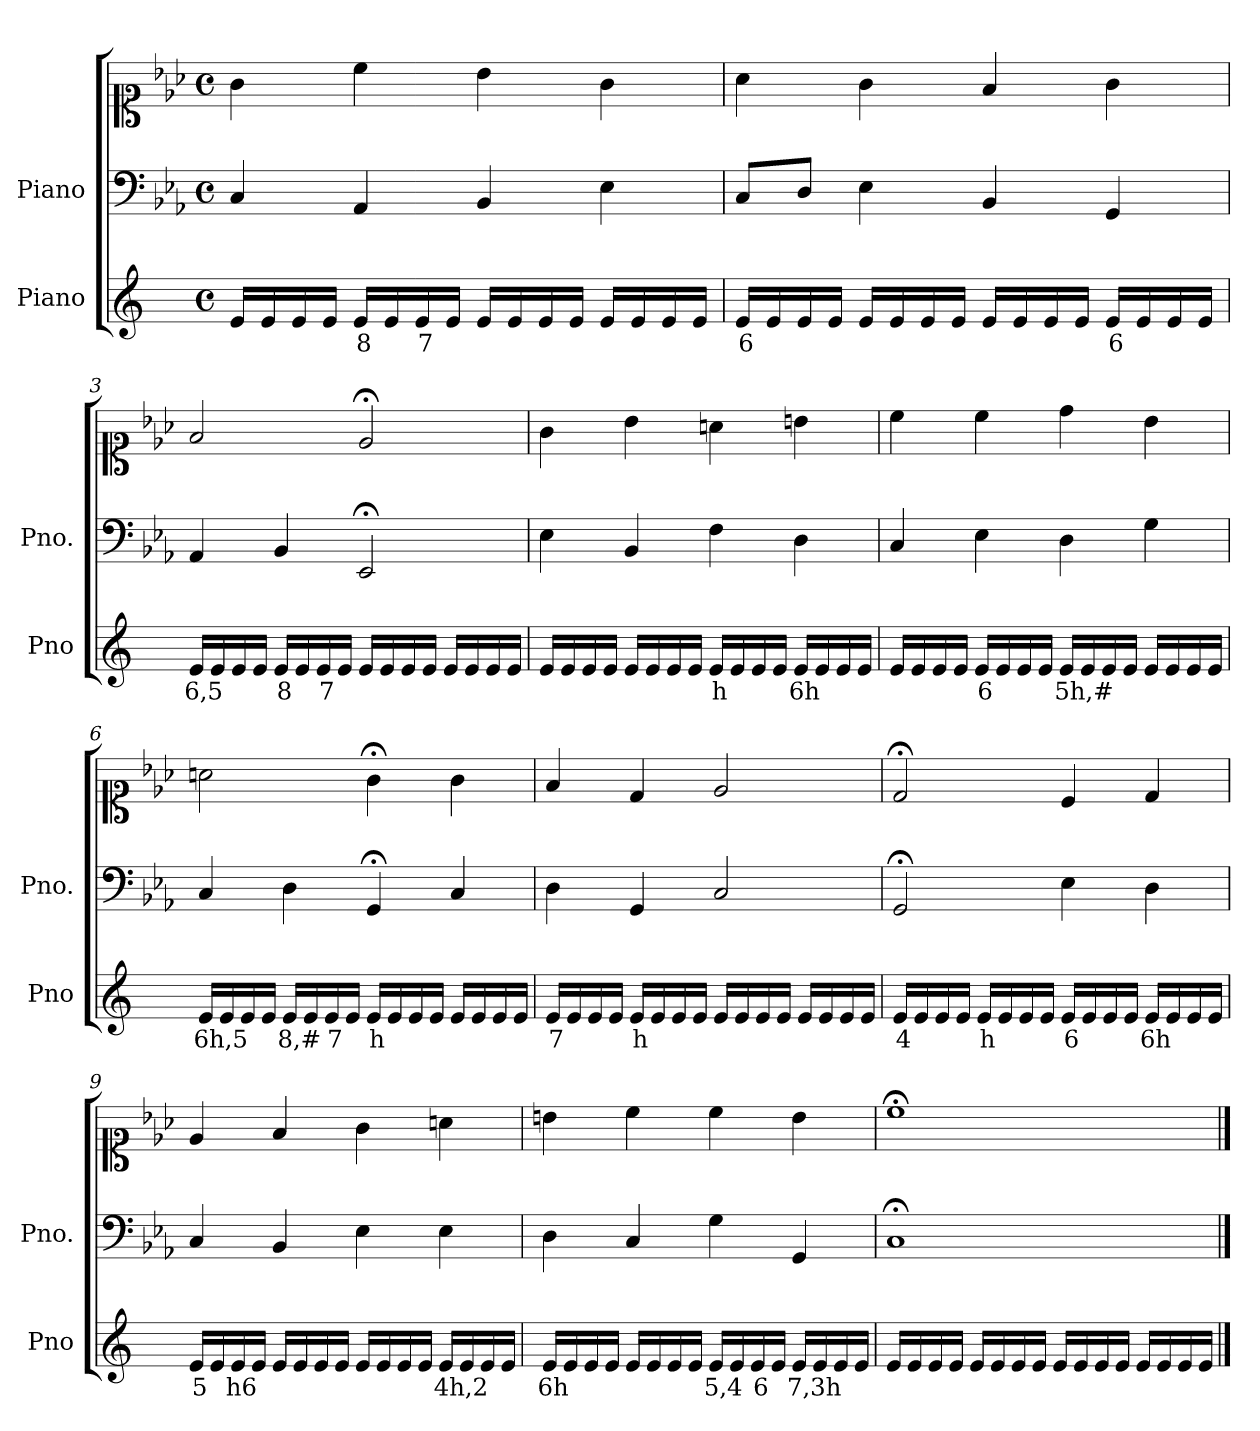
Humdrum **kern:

**kern	**text	**kern	**kern
*part2	*part2	*part1	*part1
*staff3	*staff3	*staff2	*staff1
*I"Piano	*	*I"Piano	*
*I'Pno	*	*I'Pno.	*
*clefG2	*	*clefF4	*clefC1
*k[]	*	*k[b-e-a-]	*k[b-e-a-]
*M4/4	*	*M4/4	*M4/4
*met(c)	*	*met(c)	*met(c)
=1	=1	=1	=1
16e/LL	.	4C/	4g\
16e/	.	.	.
16e/	.	.	.
16e/JJ	.	.	.
!	!LO:LY:b	!	!
16e/LL	8	4AA-/	4cc\
16e/	.	.	.
!	!LO:LY:b	!	!
16e/	7	.	.
16e/JJ	.	.	.
16e/LL	.	4BB-/	4b-\
16e/	.	.	.
16e/	.	.	.
16e/JJ	.	.	.
16e/LL	.	4E-\	4g\
16e/	.	.	.
16e/	.	.	.
16e/JJ	.	.	.
=2	=2	=2	=2
!	!LO:LY:b	!	!
16e/LL	6	8C/L	4a-\
16e/	.	.	.
16e/	.	8D/J	.
16e/JJ	.	.	.
16e/LL	.	4E-\	4g\
16e/	.	.	.
16e/	.	.	.
16e/JJ	.	.	.
16e/LL	.	4BB-/	4f/
16e/	.	.	.
16e/	.	.	.
16e/JJ	.	.	.
!	!LO:LY:b	!	!
16e/LL	6	4GG/	4g\
16e/	.	.	.
16e/	.	.	.
16e/JJ	.	.	.
=3	=3	=3	=3
!	!LO:LY:b	!	!
16e/LL	6,5	4AA-/	2f/
16e/	.	.	.
16e/	.	.	.
16e/JJ	.	.	.
!	!LO:LY:b	!	!
16e/LL	8	4BB-/	.
16e/	.	.	.
!	!LO:LY:b	!	!
16e/	7	.	.
16e/JJ	.	.	.
16e/LL	.	2EE-;</	2e-;</
16e/	.	.	.
16e/	.	.	.
16e/JJ	.	.	.
16e/LL	.	.	.
16e/	.	.	.
16e/	.	.	.
16e/JJ	.	.	.
=4	=4	=4	=4
16e/LL	.	4E-\	4g\
16e/	.	.	.
16e/	.	.	.
16e/JJ	.	.	.
16e/LL	.	4BB-/	4b-\
16e/	.	.	.
16e/	.	.	.
16e/JJ	.	.	.
!	!LO:LY:b	!	!
16e/LL	h	4F\	4an\
16e/	.	.	.
16e/	.	.	.
16e/JJ	.	.	.
!	!LO:LY:b	!	!
16e/LL	6h	4D\	4bn\
16e/	.	.	.
16e/	.	.	.
16e/JJ	.	.	.
=5	=5	=5	=5
16e/LL	.	4C/	4cc\
16e/	.	.	.
16e/	.	.	.
16e/JJ	.	.	.
!	!LO:LY:b	!	!
16e/LL	6	4E-\	4cc\
16e/	.	.	.
16e/	.	.	.
16e/JJ	.	.	.
!	!LO:LY:b	!	!
16e/LL	5h,#	4D\	4dd\
16e/	.	.	.
16e/	.	.	.
16e/JJ	.	.	.
16e/LL	.	4G\	4b-\
16e/	.	.	.
16e/	.	.	.
16e/JJ	.	.	.
=6	=6	=6	=6
!	!LO:LY:b	!	!
16e/LL	6h,5	4C/	2an\
16e/	.	.	.
16e/	.	.	.
16e/JJ	.	.	.
!	!LO:LY:b	!	!
16e/LL	8,#	4D\	.
16e/	.	.	.
!	!LO:LY:b	!	!
16e/	7	.	.
16e/JJ	.	.	.
!	!LO:LY:b	!	!
16e/LL	h	4GG;</	4g;<\
16e/	.	.	.
16e/	.	.	.
16e/JJ	.	.	.
16e/LL	.	4C/	4g\
16e/	.	.	.
16e/	.	.	.
16e/JJ	.	.	.
=7	=7	=7	=7
!	!LO:LY:b	!	!
16e/LL	7	4D\	4f/
16e/	.	.	.
16e/	.	.	.
16e/JJ	.	.	.
!	!LO:LY:b	!	!
16e/LL	h	4GG/	4d/
16e/	.	.	.
16e/	.	.	.
16e/JJ	.	.	.
16e/LL	.	2C/	2e-/
16e/	.	.	.
16e/	.	.	.
16e/JJ	.	.	.
16e/LL	.	.	.
16e/	.	.	.
16e/	.	.	.
16e/JJ	.	.	.
=8	=8	=8	=8
!	!LO:LY:b	!	!
16e/LL	4	2GG;</	2d;</
16e/	.	.	.
16e/	.	.	.
16e/JJ	.	.	.
!	!LO:LY:b	!	!
16e/LL	h	.	.
16e/	.	.	.
16e/	.	.	.
16e/JJ	.	.	.
!	!LO:LY:b	!	!
16e/LL	6	4E-\	4c/
16e/	.	.	.
16e/	.	.	.
16e/JJ	.	.	.
!	!LO:LY:b	!	!
16e/LL	6h	4D\	4d/
16e/	.	.	.
16e/	.	.	.
16e/JJ	.	.	.
=9	=9	=9	=9
!	!LO:LY:b	!	!
16e/LL	5	4C/	4e-/
16e/	.	.	.
!	!LO:LY:b	!	!
16e/	h6	.	.
16e/JJ	.	.	.
16e/LL	.	4BB-/	4f/
16e/	.	.	.
16e/	.	.	.
16e/JJ	.	.	.
16e/LL	.	4E-\	4g\
16e/	.	.	.
16e/	.	.	.
16e/JJ	.	.	.
!	!LO:LY:b	!	!
16e/LL	4h,2	4E-\	4an\
16e/	.	.	.
16e/	.	.	.
16e/JJ	.	.	.
=10	=10	=10	=10
!	!LO:LY:b	!	!
16e/LL	6h	4D\	4bn\
16e/	.	.	.
16e/	.	.	.
16e/JJ	.	.	.
16e/LL	.	4C/	4cc\
16e/	.	.	.
16e/	.	.	.
16e/JJ	.	.	.
!	!LO:LY:b	!	!
16e/LL	5,4	4G\	4cc\
16e/	.	.	.
!	!LO:LY:b	!	!
16e/	6	.	.
16e/JJ	.	.	.
!	!LO:LY:b	!	!
16e/LL	7,3h	4GG/	4b\
16e/	.	.	.
16e/	.	.	.
16e/JJ	.	.	.
=11	=11	=11	=11
16e/LL	.	1C;<	1cc;<
16e/	.	.	.
16e/	.	.	.
16e/JJ	.	.	.
16e/LL	.	.	.
16e/	.	.	.
16e/	.	.	.
16e/JJ	.	.	.
16e/LL	.	.	.
16e/	.	.	.
16e/	.	.	.
16e/JJ	.	.	.
16e/LL	.	.	.
16e/	.	.	.
16e/	.	.	.
16e/JJ	.	.	.
==	==	==	==
*-	*-	*-	*-
